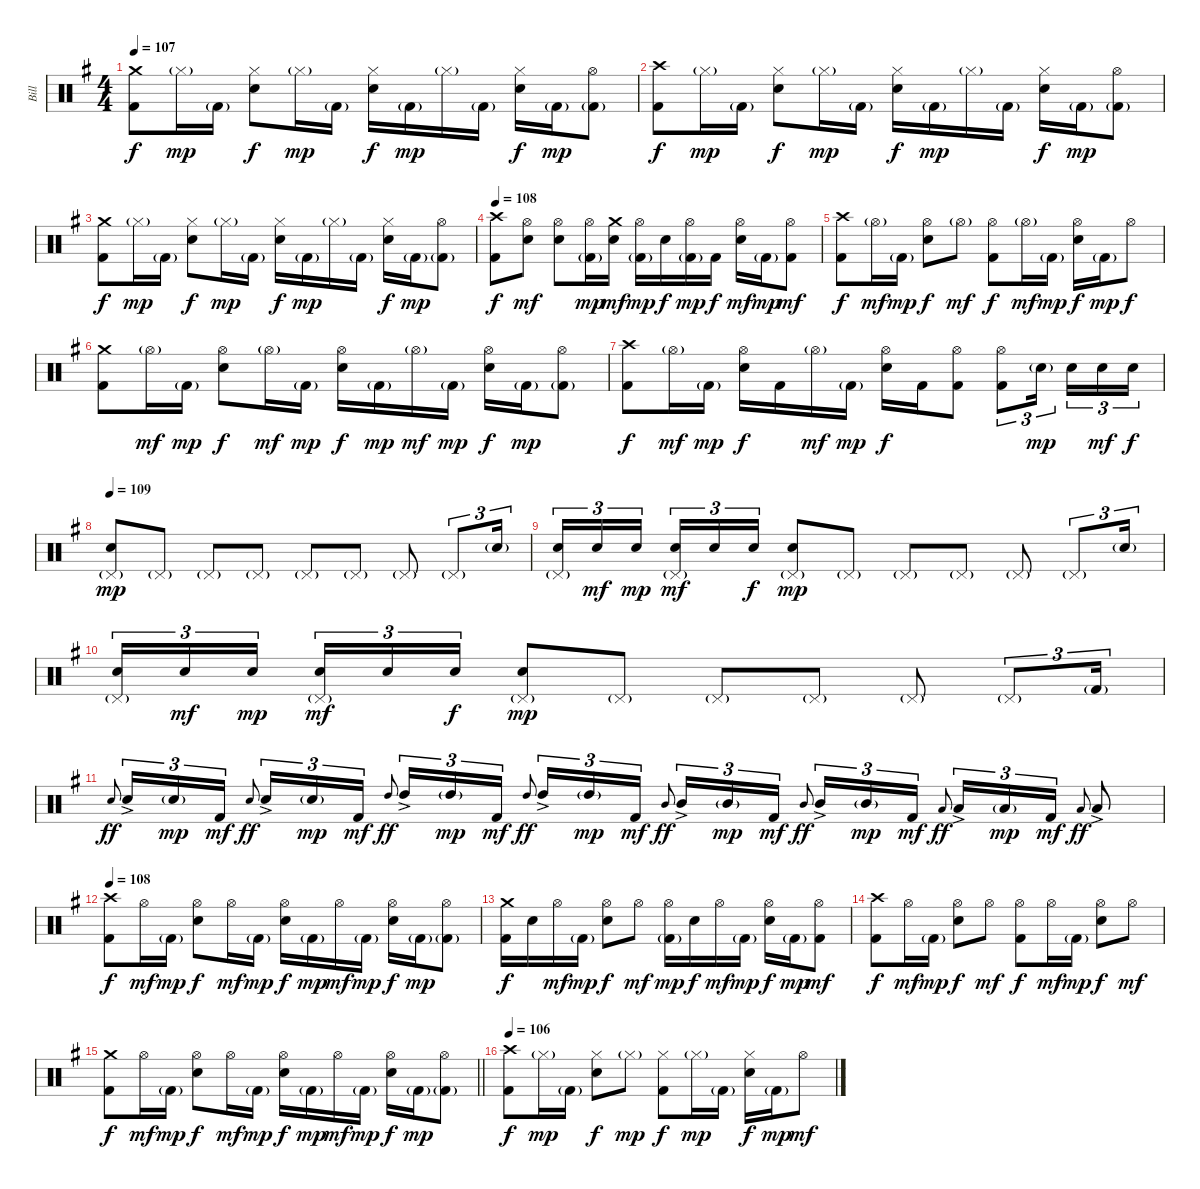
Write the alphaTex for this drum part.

\track ("Bill" "Bill") {instrument percussion}
\staff {score}
\articulation defaults
\ts (4 4)
\tempo 107
\clef neutral
\ks eminor
("Crash medium (hit)" "Kick (hit) 2").8{dy f} "Hi-Hat (closed)"{g}.16{dy mp} "Kick (hit) 2"{g}.16 ("Hi-Hat (closed)" "Electric Snare (hit)").8{dy f} "Hi-Hat (closed)"{g}.16{dy mp} "Kick (hit) 2"{g}.16 ("Hi-Hat (closed)" "Electric Snare (hit)").16{dy f} "Kick (hit) 2"{g}.16{dy mp} "Hi-Hat (closed)"{g}.16 "Kick (hit) 2"{g}.16 ("Hi-Hat (closed)" "Electric Snare (hit)").16{dy f} "Kick (hit) 2"{g}.16{dy mp} ("Hi-Hat (open)" "Kick (hit) 2"{g}).8 |
("Crash high (hit)" "Kick (hit) 2").8{dy f} "Hi-Hat (closed)"{g}.16{dy mp} "Kick (hit) 2"{g}.16 ("Hi-Hat (closed)" "Electric Snare (hit)").8{dy f} "Hi-Hat (closed)"{g}.16{dy mp} "Kick (hit) 2"{g}.16 ("Hi-Hat (closed)" "Electric Snare (hit)").16{dy f} "Kick (hit) 2"{g}.16{dy mp} "Hi-Hat (closed)"{g}.16 "Kick (hit) 2"{g}.16 ("Hi-Hat (closed)" "Electric Snare (hit)").16{dy f} "Kick (hit) 2"{g}.16{dy mp} ("Hi-Hat (open)" "Kick (hit) 2"{g}).8 |
("Crash medium (hit)" "Kick (hit) 2").8{dy f} "Hi-Hat (closed)"{g}.16{dy mp} "Kick (hit) 2"{g}.16 ("Hi-Hat (closed)" "Electric Snare (hit)").8{dy f} "Hi-Hat (closed)"{g}.16{dy mp} "Kick (hit) 2"{g}.16 ("Hi-Hat (closed)" "Electric Snare (hit)").16{dy f} "Kick (hit) 2"{g}.16{dy mp} "Hi-Hat (closed)"{g}.16 "Kick (hit) 2"{g}.16 ("Hi-Hat (closed)" "Electric Snare (hit)").16{dy f} "Kick (hit) 2"{g}.16{dy mp} ("Hi-Hat (open)" "Kick (hit) 2"{g}).8 |
\tempo 108
("Crash high (hit)" "Kick (hit) 2").8{dy f} ("Hi-Hat (open)" "Electric Snare (hit)").8{dy mf} ("Hi-Hat (open)" "Electric Snare (hit)").8 ("Hi-Hat (open)" "Kick (hit) 2"{g}).16{dy mp} ("Crash medium (hit)" "Electric Snare (hit)").16{dy mf} ("Hi-Hat (open)" "Kick (hit) 2"{g}).16{dy mp} "Electric Snare (hit)".16{dy f} ("Hi-Hat (open)" "Kick (hit) 2"{g}).16{dy mp} "Kick (hit) 2".16{dy f} ("Hi-Hat (open)" "Electric Snare (hit)").16{dy mf} "Kick (hit) 2"{g}.16{dy mp} ("Hi-Hat (open)" "Kick (hit) 2").8{dy mf} |
("Crash high (hit)" "Kick (hit) 2").8{dy f} "Hi-Hat (open)"{g}.16{dy mf} "Kick (hit) 2"{g}.16{dy mp} ("Hi-Hat (open)" "Electric Snare (hit)").8{dy f} "Hi-Hat (open)"{g}.8{dy mf} ("Hi-Hat (open)" "Kick (hit) 2").8{dy f} "Hi-Hat (open)"{g}.16{dy mf} "Kick (hit) 2"{g}.16{dy mp} ("Hi-Hat (open)" "Electric Snare (hit)").16{dy f} "Kick (hit) 2"{g}.16{dy mp} "Hi-Hat (open)".8{dy f} |
("Crash medium (hit)" "Kick (hit) 2").8 "Hi-Hat (open)"{g}.16{dy mf} "Kick (hit) 2"{g}.16{dy mp} ("Hi-Hat (open)" "Electric Snare (hit)").8{dy f} "Hi-Hat (open)"{g}.16{dy mf} "Kick (hit) 2"{g}.16{dy mp} ("Hi-Hat (open)" "Electric Snare (hit)").16{dy f} "Kick (hit) 2"{g}.16{dy mp} "Hi-Hat (open)"{g}.16{dy mf} "Kick (hit) 2"{g}.16{dy mp} ("Hi-Hat (open)" "Electric Snare (hit)").16{dy f} "Kick (hit) 2"{g}.16{dy mp} ("Hi-Hat (open)" "Kick (hit) 2"{g}).8 |
("Crash high (hit)" "Kick (hit) 2").8{dy f} "Hi-Hat (open)"{g}.16{dy mf} "Kick (hit) 2"{g}.16{dy mp} ("Hi-Hat (open)" "Electric Snare (hit)").16{dy f} "Kick (hit) 2".16 "Hi-Hat (open)"{g}.16{dy mf} "Kick (hit) 2"{g}.16{dy mp} ("Hi-Hat (open)" "Electric Snare (hit)").16{dy f} "Kick (hit) 2".16 ("Hi-Hat (open)" "Kick (hit) 2").8 ("Hi-Hat (open)" "Kick (hit) 2").8{tu (3 2)} "Electric Snare (hit)"{g}.16{tu (3 2) dy mp beam splitsecondary} "Electric Snare (hit)".16{tu (3 2)} "Electric Snare (hit)".16{tu (3 2) dy mf} "Electric Snare (hit)".16{tu (3 2) dy f} |
\tempo 109
("Pedal Hi-Hat (hit)"{g} "Electric Snare (hit)").8{dy mp} "Pedal Hi-Hat (hit)"{g}.8 "Pedal Hi-Hat (hit)"{g}.8 "Pedal Hi-Hat (hit)"{g}.8 "Pedal Hi-Hat (hit)"{g}.8 "Pedal Hi-Hat (hit)"{g}.8 "Pedal Hi-Hat (hit)"{g}.8 "Pedal Hi-Hat (hit)"{g}.8{tu (3 2)} "Electric Snare (hit)"{g}.16{tu (3 2)} |
("Pedal Hi-Hat (hit)"{g} "Electric Snare (hit)").16{tu (3 2)} "Electric Snare (hit)".16{tu (3 2) dy mf} "Electric Snare (hit)".16{tu (3 2) dy mp beam splitsecondary} ("Pedal Hi-Hat (hit)"{g} "Electric Snare (hit)").16{tu (3 2) dy mf} "Electric Snare (hit)".16{tu (3 2)} "Electric Snare (hit)".16{tu (3 2) dy f} ("Pedal Hi-Hat (hit)"{g} "Electric Snare (hit)").8{dy mp} "Pedal Hi-Hat (hit)"{g}.8 "Pedal Hi-Hat (hit)"{g}.8 "Pedal Hi-Hat (hit)"{g}.8 "Pedal Hi-Hat (hit)"{g}.8 "Pedal Hi-Hat (hit)"{g}.8{tu (3 2)} "Electric Snare (hit)"{g}.16{tu (3 2)} |
("Pedal Hi-Hat (hit)"{g} "Electric Snare (hit)").16{tu (3 2)} "Electric Snare (hit)".16{tu (3 2) dy mf} "Electric Snare (hit)".16{tu (3 2) dy mp beam splitsecondary} ("Pedal Hi-Hat (hit)"{g} "Electric Snare (hit)").16{tu (3 2) dy mf} "Electric Snare (hit)".16{tu (3 2)} "Electric Snare (hit)".16{tu (3 2) dy f} ("Pedal Hi-Hat (hit)"{g} "Electric Snare (hit)").8{dy mp} "Pedal Hi-Hat (hit)"{g}.8 "Pedal Hi-Hat (hit)"{g}.8 "Pedal Hi-Hat (hit)"{g}.8 "Pedal Hi-Hat (hit)"{g}.8 "Pedal Hi-Hat (hit)"{g}.8{tu (3 2)} "Kick (hit) 2"{g}.16{tu (3 2)} |
"Electric Snare (hit)".8{gr onbeat dy ff} "Electric Snare (hit)"{ac}.16{tu (3 2)} "Electric Snare (hit)"{g}.16{tu (3 2) dy mp} "Kick (hit) 2".16{tu (3 2) dy mf} "Electric Snare (hit)".8{gr onbeat dy ff beam splitsecondary} "Electric Snare (hit)"{ac}.16{tu (3 2)} "Electric Snare (hit)"{g}.16{tu (3 2) dy mp} "Kick (hit) 2".16{tu (3 2) dy mf} "High Tom (hit)".8{gr onbeat dy ff} "High Tom (hit)"{ac}.16{tu (3 2)} "High Tom (hit)"{g}.16{tu (3 2) dy mp} "Kick (hit) 2".16{tu (3 2) dy mf} "High Tom (hit)".8{gr onbeat dy ff beam splitsecondary} "High Tom (hit)"{ac}.16{tu (3 2)} "High Tom (hit)"{g}.16{tu (3 2) dy mp} "Kick (hit) 2".16{tu (3 2) dy mf} "Mid Tom (hit)".8{gr onbeat dy ff} "Mid Tom (hit)"{ac}.16{tu (3 2)} "Mid Tom (hit)"{g}.16{tu (3 2) dy mp} "Kick (hit) 2".16{tu (3 2) dy mf} "Mid Tom (hit)".8{gr onbeat dy ff beam splitsecondary} "Mid Tom (hit)"{ac}.16{tu (3 2)} "Mid Tom (hit)"{g}.16{tu (3 2) dy mp} "Kick (hit) 2".16{tu (3 2) dy mf} "Low Tom (hit)".8{gr onbeat dy ff} "Low Tom (hit)"{ac}.16{tu (3 2)} "Low Tom (hit)"{g}.16{tu (3 2) dy mp} "Kick (hit) 2".16{tu (3 2) dy mf} "Low Tom (hit)".8{gr onbeat dy ff} "Low Tom (hit)"{ac}.8 |
\tempo 108
("Crash high (hit)" "Kick (hit) 2").8{dy f} "Hi-Hat (open)".16{dy mf} "Kick (hit) 2"{g}.16{dy mp} ("Hi-Hat (open)" "Electric Snare (hit)").8{dy f} "Hi-Hat (open)".16{dy mf} "Kick (hit) 2"{g}.16{dy mp} ("Hi-Hat (open)" "Electric Snare (hit)").16{dy f} "Kick (hit) 2"{g}.16{dy mp} "Hi-Hat (open)".16{dy mf} "Kick (hit) 2"{g}.16{dy mp} ("Hi-Hat (open)" "Electric Snare (hit)").16{dy f} "Kick (hit) 2"{g}.16{dy mp} ("Hi-Hat (open)" "Kick (hit) 2"{g}).8 |
("Crash medium (hit)" "Kick (hit) 2").16{dy f} "Electric Snare (hit)".16 "Hi-Hat (open)".16{dy mf} "Kick (hit) 2"{g}.16{dy mp} ("Hi-Hat (open)" "Electric Snare (hit)").8{dy f} "Hi-Hat (open)".8{dy mf} ("Hi-Hat (open)" "Kick (hit) 2"{g}).16{dy mp} "Electric Snare (hit)".16{dy f} "Hi-Hat (open)".16{dy mf} "Kick (hit) 2"{g}.16{dy mp} ("Hi-Hat (open)" "Electric Snare (hit)").16{dy f} "Kick (hit) 2"{g}.16{dy mp} ("Hi-Hat (open)" "Kick (hit) 2").8{dy mf} |
("Crash high (hit)" "Kick (hit) 2").8{dy f} "Hi-Hat (open)".16{dy mf} "Kick (hit) 2"{g}.16{dy mp} ("Hi-Hat (open)" "Electric Snare (hit)").8{dy f} "Hi-Hat (open)".8{dy mf} ("Hi-Hat (open)" "Kick (hit) 2").8{dy f} "Hi-Hat (open)".16{dy mf} "Kick (hit) 2"{g}.16{dy mp} ("Hi-Hat (open)" "Electric Snare (hit)").8{dy f} "Hi-Hat (open)".8{dy mf} |
\barLineRight lightlight
("Crash medium (hit)" "Kick (hit) 2").8{dy f} "Hi-Hat (open)".16{dy mf} "Kick (hit) 2"{g}.16{dy mp} ("Hi-Hat (open)" "Electric Snare (hit)").8{dy f} "Hi-Hat (open)".16{dy mf} "Kick (hit) 2"{g}.16{dy mp} ("Hi-Hat (open)" "Electric Snare (hit)").16{dy f} "Kick (hit) 2"{g}.16{dy mp} "Hi-Hat (open)".16{dy mf} "Kick (hit) 2"{g}.16{dy mp} ("Hi-Hat (open)" "Electric Snare (hit)").16{dy f} "Kick (hit) 2"{g}.16{dy mp} ("Hi-Hat (open)" "Kick (hit) 2"{g}).8 |
\section ("" "")
\tempo 106
("Crash high (hit)" "Kick (hit) 2").8{dy f} "Hi-Hat (closed)"{g}.16{dy mp} "Kick (hit) 2"{g}.16 ("Hi-Hat (closed)" "Electric Snare (hit)").8{dy f} "Hi-Hat (closed)"{g}.8{dy mp} ("Hi-Hat (closed)" "Kick (hit) 2").8{dy f} "Hi-Hat (closed)"{g}.16{dy mp} "Kick (hit) 2"{g}.16 ("Hi-Hat (closed)" "Electric Snare (hit)").16{dy f} "Kick (hit) 2"{g}.16{dy mp} "Hi-Hat (open)".8{dy mf}
